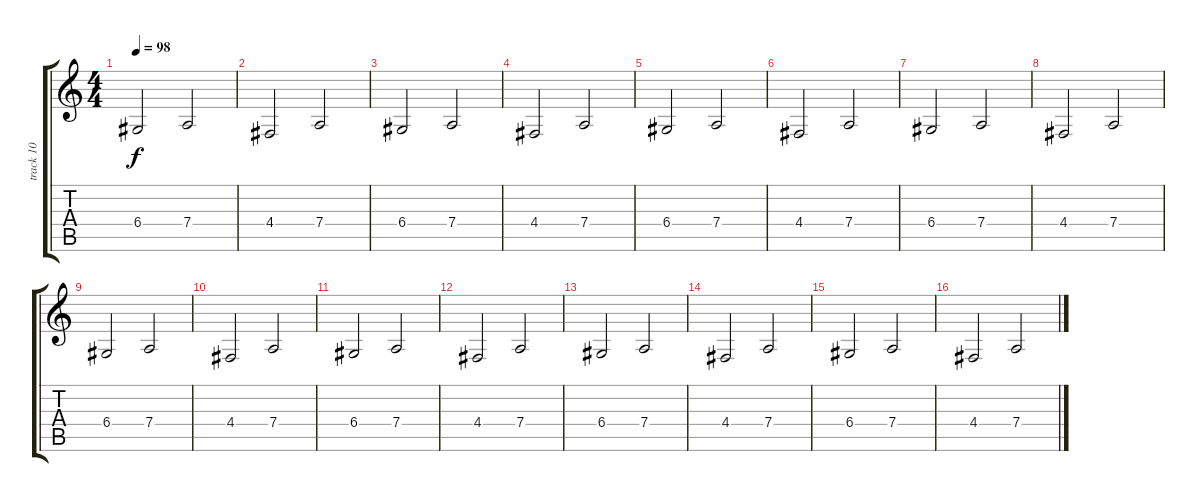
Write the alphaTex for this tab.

\track ("track 10" "track 10") {instrument stringensemble2}
\staff {score tabs}
\tuning (E4 B3 G3 D3 A2 E2) {hide}
\ts (4 4)
\tempo 98
\clef g2
\ks c
6.4.2{dy f} 7.4.2 |
4.4.2 7.4.2 |
6.4.2 7.4.2 |
4.4.2 7.4.2 |
6.4.2 7.4.2 |
4.4.2 7.4.2 |
6.4.2{volume 14 instrument stringensemble2} 7.4.2 |
4.4.2 7.4.2 |
6.4.2 7.4.2 |
4.4.2 7.4.2 |
6.4.2 7.4.2 |
4.4.2 7.4.2 |
6.4.2{volume 15 instrument stringensemble2} 7.4.2 |
4.4.2 7.4.2 |
6.4.2 7.4.2 |
4.4.2 7.4.2
